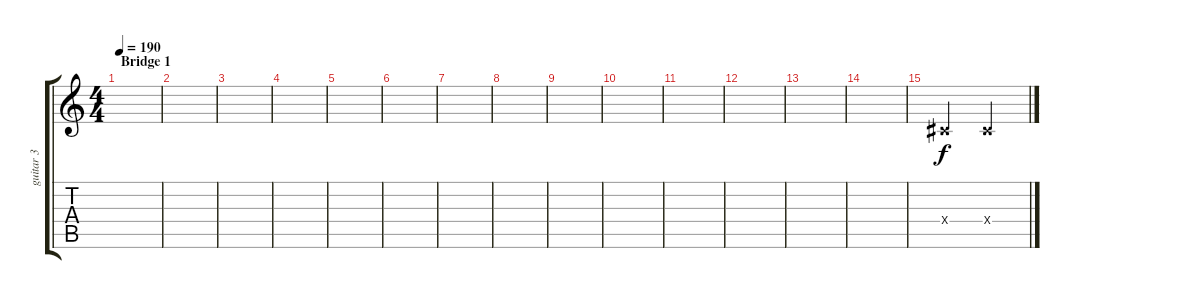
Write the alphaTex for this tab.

\track ("guitar 3" "guitar 3") {instrument distortionguitar}
\staff {score tabs}
\tuning (Eb4 Bb3 Gb3 Db3 Ab2 Eb2) {hide}
\ts (4 4)
\section ("" "Bridge 1")
\tempo 190
\clef g2
\ks c
|
|
|
|
|
|
|
|
|
|
|
|
|
|
0.4{x}.2{volume 11 instrument acousticguitarnylon} 0.4{x}.2
